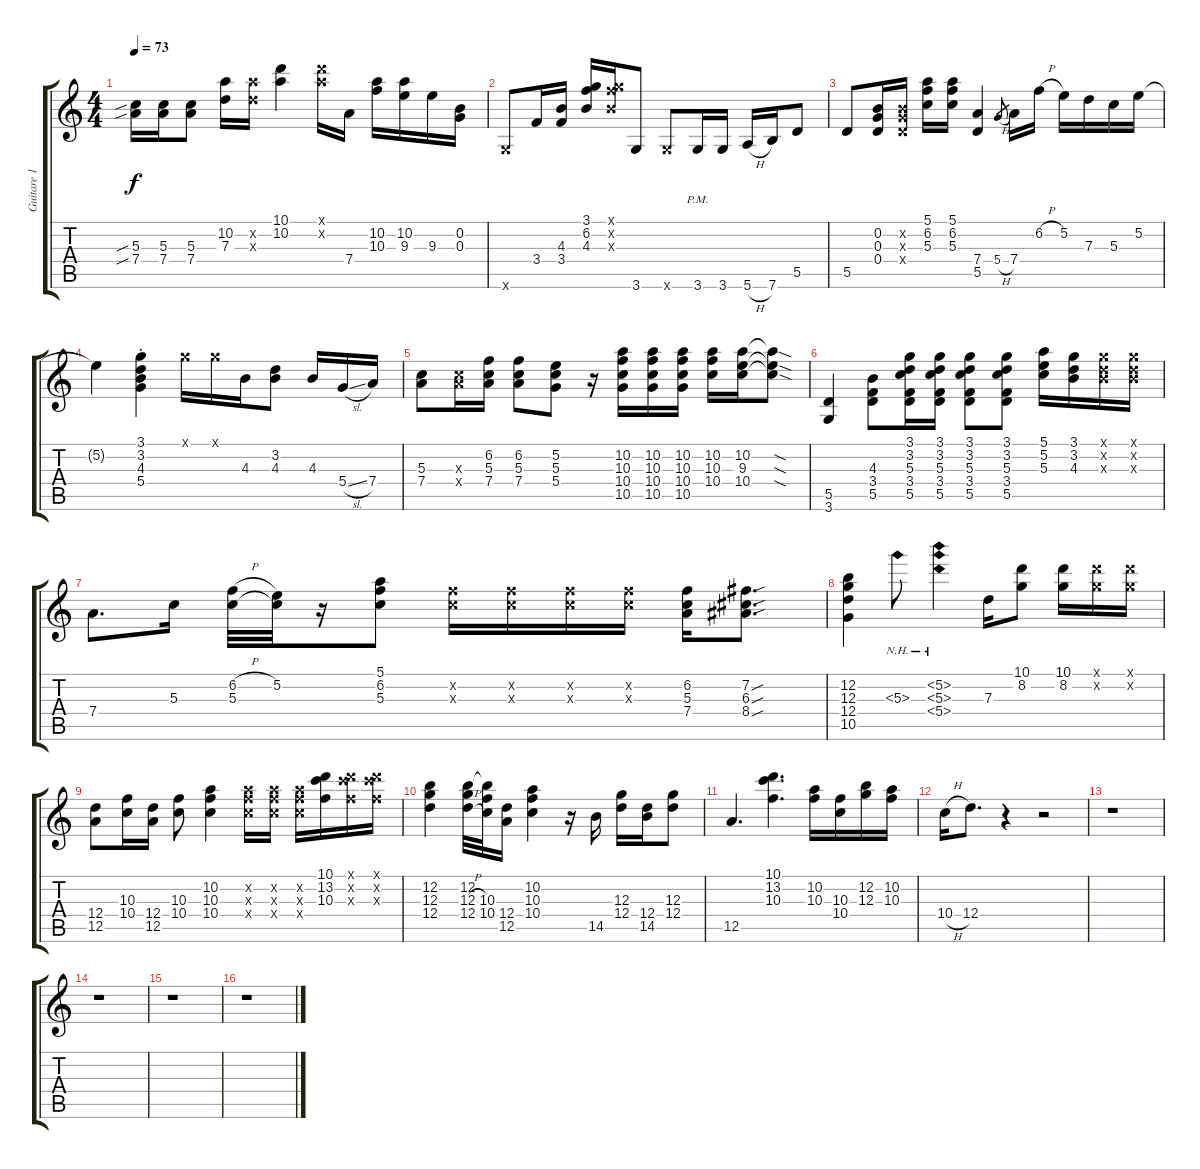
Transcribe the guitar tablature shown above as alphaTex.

\track ("Guitare 1" "Guitare 1") {instrument electricguitarclean}
\staff {score tabs}
\tuning (E4 B3 G3 D3 A2 E2) {hide}
\ts (4 4)
\tempo 73
\clef g2
\ks c
(5.3{sib} 7.4{sib}).16{dy f} (5.3 7.4).16 (5.3 7.4).8 (10.2 7.3).16 (10.2{x} 7.3{x}).16 (10.1 10.2).4 (10.1{x} 10.2{x}).16 7.4.16 (10.2 10.3).16 (10.2 9.3).16 9.3.16 (0.2 0.3).16 |
3.6{x}.8 3.4.16 (4.3 3.4).16 (3.1 6.2 4.3).16 (3.1{x} 6.2{x} 4.3{x}).16 3.6.8 3.6{x}.8 3.6{pm}.16 3.6.16 5.6{h}.16 7.6.16 5.5.8 |
5.5.8 (0.2 0.3 0.4).16 (0.2{x} 0.3{x} 0.4{x}).16 (5.1 6.2 5.3).16 (5.1 6.2 5.3).16 (7.4 5.5).4 5.4{h}.8{gr} 7.4.16 6.2{h}.16 5.2.16 7.3.16 5.3.16 5.2.16 |
5.2{t}.4 (3.1{st} 3.2{st} 4.3{st} 5.4{st}).4 3.1{x}.16 3.1{x}.16 4.3.16 (3.2 4.3).8 4.3.16 5.4{sl}.16 7.4.16 |
(5.3 7.4).8 (5.3{x} 7.4{x}).16 (6.2 5.3 7.4).16 (6.2 5.3 7.4).8 (5.2 5.3 5.4).8 r.16 (10.2 10.3 10.4 10.5).16 (10.2 10.3 10.4 10.5).16 (10.2 10.3 10.4 10.5).16 (10.2 10.3 10.4).16 (10.2 9.3 10.4).16 (10.2{sod t} 9.3{sod t} 10.4{sod t}).8 |
(5.5 3.6).4 (4.3 3.4 5.5).8 (3.1 3.2 5.3 3.4 5.5).16 (3.1 3.2 5.3 3.4 5.5).16 (3.1 3.2 5.3 3.4 5.5).8 (3.1 3.2 5.3 3.4 5.5).8 (5.1 5.2 5.3).16 (3.1 3.2 4.3).16 (3.1{x} 3.2{x} 4.3{x}).16 (3.1{x} 3.2{x} 4.3{x}).16 |
7.4.8{d} 5.3.16 (6.2{h} 5.3).32 (5.2 5.3{t}).32 r.16 (5.1 6.2 5.3).8 (6.2{x} 5.3{x}).16 (6.2{x} 5.3{x}).16 (6.2{x} 5.3{x}).16 (6.2{x} 5.3{x}).16 (6.2 5.3 7.4).16 (7.2{sou} 6.3{sou} 8.4{sou}).8{d} |
(12.2 12.3 12.4 10.5).4 5.3{nh}.8 (5.2{nh} 5.3{nh} 5.4{nh}).4 7.3.16 (10.1 8.2).8 (10.1 8.2).16 (10.1{x} 8.2{x}).16 (10.1{x} 8.2{x}).16 |
(12.4 12.5).8 (10.3 10.4).16 (12.4 12.5).16 (10.3 10.4).8 (10.2 10.3 10.4).4 (10.2{x} 10.3{x} 10.4{x}).16 (10.2{x} 10.3{x} 10.4{x}).16 (10.2{x} 10.3{x} 10.4{x}).16 (10.1 13.2 10.3).16 (10.1{x} 13.2{x} 10.3{x}).16 (10.1{x} 13.2{x} 10.3{x}).16 |
(12.2 12.3 12.4).4 (12.2 12.3{h} 12.4{h}).32 (12.2{t} 10.3 10.4).32 (12.4 12.5).16 (10.2 10.3 10.4).4 r.16 14.5.16 (12.3 12.4).16 (12.4 14.5).16 (12.3 12.4).8 |
12.5.4{d} (10.1 13.2 10.3).4{d} (10.2 10.3).16 (10.3 10.4).16 (12.2 12.3).16 (10.2 10.3).16 |
10.4{h}.16 12.4.8{d} r.4 r.2 |
r.1 |
r.1 |
r.1 |
r.1
